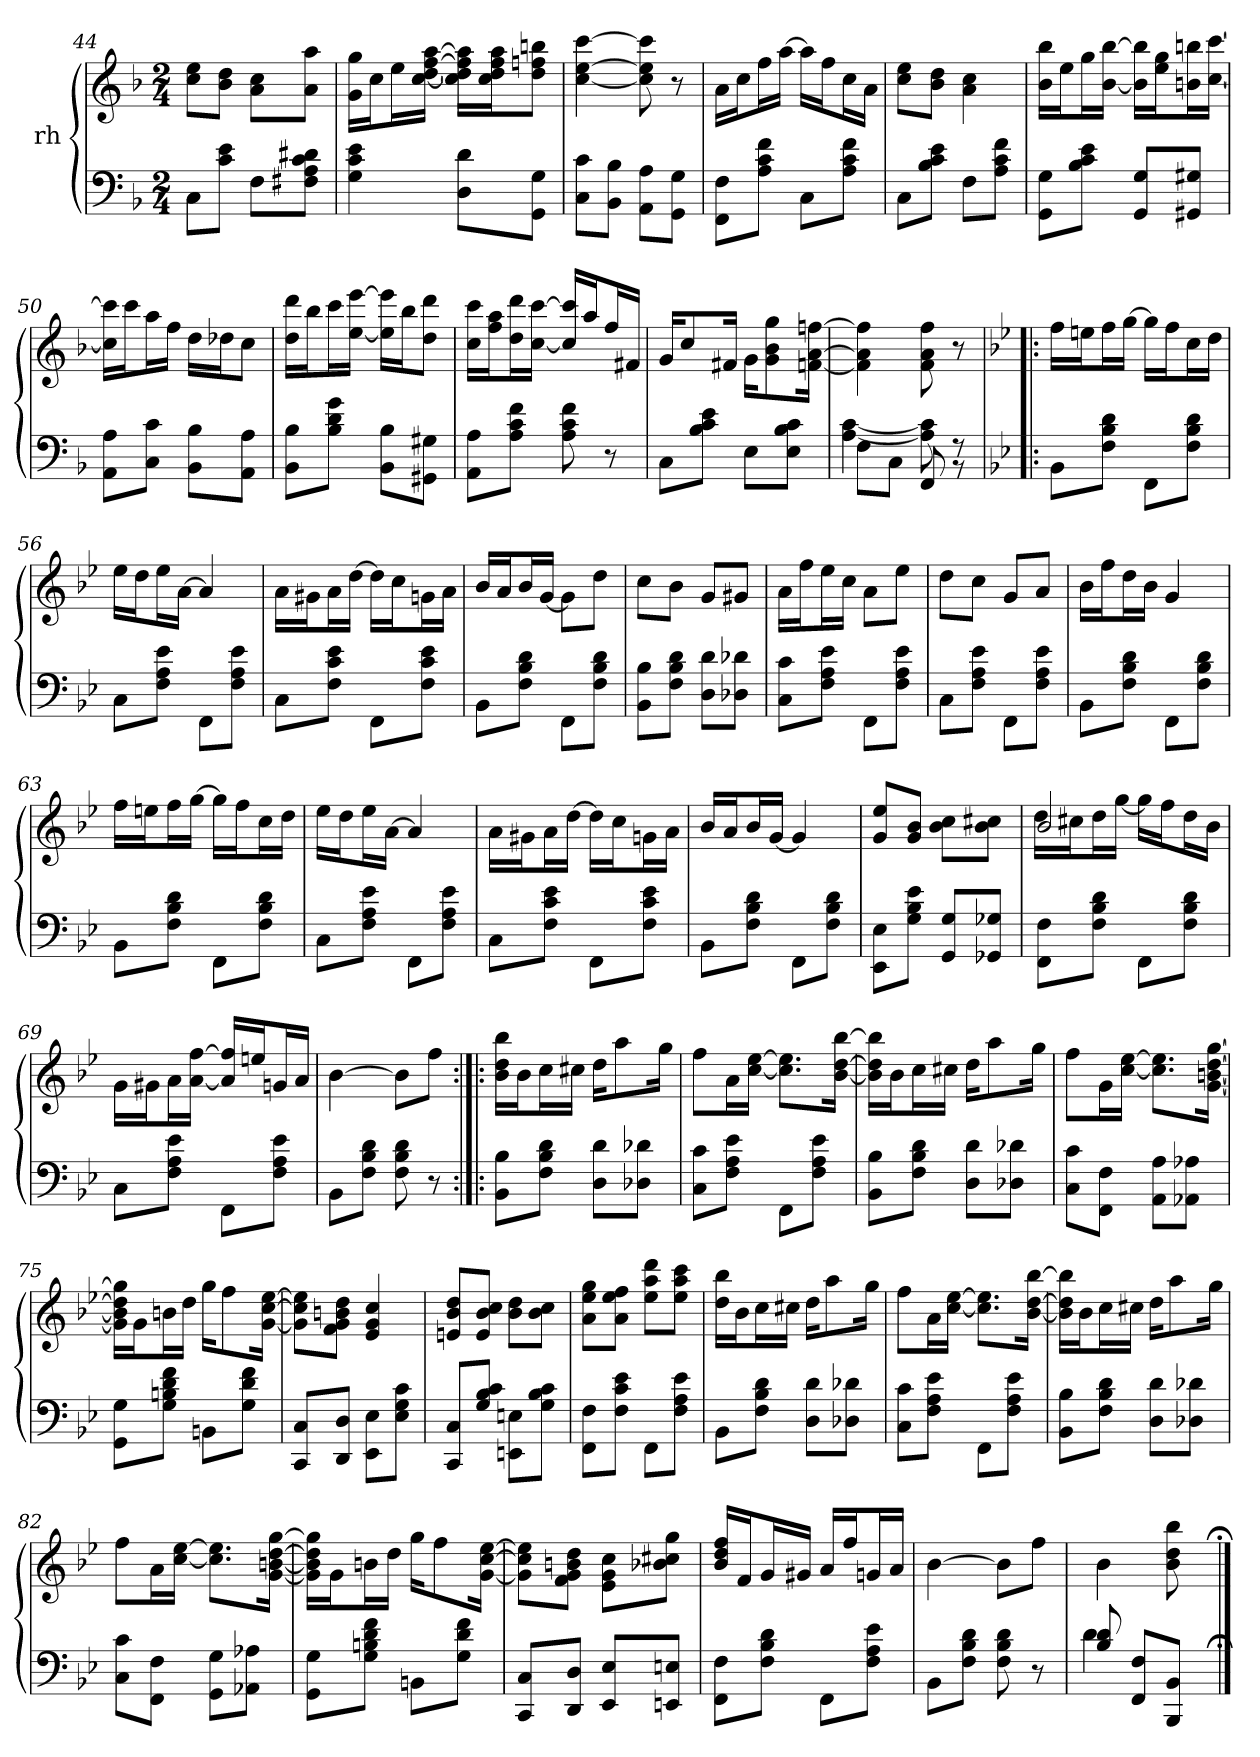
**kern	**kern
*part1	*part1
*staff2	*staff1
*I"rh	*
*clefF4	*clefG2
*k[b-]	*k[b-]
*M2/4	*M2/4
=44	=44
*^	*
8C\L	4C	8cc\ 8ee\L
8c\ 8e\J	.	8b-\ 8dd\J
8F\L	4ryy	8a\ 8cc\L
8F#X\ 8A\ 8c\ 8d#X\J	.	8a\ 8aa\J
*v	*v	*
=45	=45
4G 4c 4e	16g\ 16gg\LL
.	16cc\J
.	16ee\L
.	[16cc\ [16dd\ [16ff\ [16aa\JJ
8D\ 8d\L	16cc]\ 16dd]\ 16ff]\ 16aa]\LL
.	16cc\ 16dd\ 16ff\ 16aa\J
8GG\ 8G\J	8dd\ 8ffn\ 8bbn\J
=46	=46
8C\ 8c\L	[4cc [4ee [4ccc
8BB-\ 8B-\J	.
8AA\ 8A\L	8cc] 8ee] 8ccc]
8GG\ 8G\J	8r
=47	=47
8FF\ 8F\L	16a\LL
.	16cc\J
8A\ 8c\ 8f\J	16ff\L
.	[16aa\JJ
8C\L	16aa\LL]
.	16ff\J
8A\ 8c\ 8f\J	16cc\L
.	16a\JJ
=48	=48
8C\L	8cc\ 8ee\L
8B-\ 8c\ 8e\J	8b-\ 8dd\J
8F\L	4a 4cc
8A\ 8c\ 8f\J	.
=49	=49
8GG\ 8G\L	16b-\ 16bb-\LL
.	16ee\J
8B-\ 8c\ 8e\J	16gg\L
.	[16b-\ [16bb-\JJ
8GG/ 8G/L	16b-]\ 16bb-]\LL
.	16ee\ 16gg\J
8GG#X/ 8G#X/J	16bn\ 16bbn\L
.	[16cc\ [16ccc\JJ
=50	=50
8AA\ 8A\L	16cc]\ 16ccc]\LL
.	16ccc\J
8C\ 8c\J	16aa\L
.	16ff\JJ
8BB-\ 8B-\L	16dd\LL
.	16dd-X\J
8AA\ 8A\J	8cc\J
=51	=51
8BB-\ 8B-\L	16dd\ 16ddd\LL
.	16bb-\J
8B-\ 8d\ 8g\J	16ccc\L
.	[16ee\ [16eee\JJ
8BB-\ 8B-\L	16ee]\ 16eee]\LL
.	16bb-\J
8GG#X\ 8G#X\J	8dd\ 8ddd\J
=52	=52
8AA\ 8A\L	16cc\ 16ccc\LL
.	16ff\ 16aa\J
8A\ 8c\ 8f\J	16dd\ 16ddd\L
.	[16cc\ [16ccc\JJ
8A 8c 8f	16cc]/ 16ccc]/LL
.	16aa/J
8r	16ff/L
.	16f#X/JJ
=53	=53
8C\L	16g/KL
.	8cc/
8B-\ 8c\ 8e\J	.
.	16f#X/Jk
8E\L	16g\KL
.	8g\ 8b-\ 8gg\
8E\ 8B-\ 8c\J	.
.	[16fn\ [16a\ [16ffn\Jk
=54	=54
*^	*
8F\L	[4A [4c	4f] 4a] 4ff]
8C\J	.	.
8FF	8A] 8c]	8f 8a 8ff
8r	8r	8r
*v	*v	*
=55!|:	=55!|:
*k[b-e-]	*k[b-e-]
*B-:	*B-:
8BB-\L	16ff\LL
.	16een\J
8F\ 8B-\ 8d\J	16ff\L
.	[16gg\JJ
8FF\L	16gg\LL]
.	16ff\J
8F\ 8B-\ 8d\J	16cc\L
.	16dd\JJ
=56	=56
8C\L	16ee-\LL
.	16dd\J
8F\ 8A\ 8e-\J	16ee-\L
.	[16a\JJ
8FF\L	4a]
8F\ 8A\ 8e-\J	.
=57	=57
8C\L	16a\LL
.	16g#X\J
8F\ 8c\ 8e-\J	16a\L
.	[16dd\JJ
8FF\L	16dd\LL]
.	16cc\J
8F\ 8c\ 8e-\J	16gn\L
.	16a\JJ
=58	=58
8BB-\L	16b-/LL
.	16a/J
8F\ 8B-\ 8d\J	16b-/L
.	[16g/JJ
8FF\L	8g\L]
8F\ 8B-\ 8d\J	8dd\J
=59	=59
8BB-\ 8B-\L	8cc\L
8F\ 8B-\ 8d\J	8b-\J
8D\ 8d\L	8g/L
8D-X\ 8d-X\J	8g#X/J
=60	=60
8C\ 8c\L	16a\LL
.	16ff\J
8F\ 8A\ 8e-\J	16ee-\L
.	16cc\JJ
8FF\L	8a\L
8F\ 8A\ 8e-\J	8ee-\J
=61	=61
8C\L	8dd\L
8F\ 8A\ 8e-\J	8cc\J
8FF\L	8g/L
8F\ 8A\ 8e-\J	8a/J
=62	=62
8BB-\L	16b-\LL
.	16ff\J
8F\ 8B-\ 8d\J	16dd\L
.	16b-\JJ
8FF\L	4g
8F\ 8B-\ 8d\J	.
=63	=63
8BB-\L	16ff\LL
.	16een\J
8F\ 8B-\ 8d\J	16ff\L
.	[16gg\JJ
8FF\L	16gg\LL]
.	16ff\J
8F\ 8B-\ 8d\J	16cc\L
.	16dd\JJ
=64	=64
8C\L	16ee-\LL
.	16dd\J
8F\ 8A\ 8e-\J	16ee-\L
.	[16a\JJ
8FF\L	4a]
8F\ 8A\ 8e-\J	.
=65	=65
8C\L	16a\LL
.	16g#X\J
8F\ 8c\ 8e-\J	16a\L
.	[16dd\JJ
8FF\L	16dd\LL]
.	16cc\J
8F\ 8c\ 8e-\J	16gn\L
.	16a\JJ
=66	=66
8BB-\L	16b-/LL
.	16a/J
8F\ 8B-\ 8d\J	16b-/L
.	[16g/JJ
8FF\L	4g]
8F\ 8B-\ 8d\J	.
=67	=67
8EE-\ 8E-\L	8g/ 8ee-/L
8G\ 8B-\ 8e-\J	8g/ 8b-/J
8GG/ 8G/L	8b-\ 8cc\L
8GG-X/ 8G-X/J	8b-\ 8cc#X\J
=68	=68
*	*^
8FF\ 8F\L	2b-	16dd\LL
.	.	16cc#X\J
8F\ 8B-\ 8d\J	.	16dd\L
.	.	[16gg\JJ
8FF\L	.	16gg\LL]
.	.	16ff\J
8F\ 8B-\ 8d\J	.	16dd\L
.	.	16b-\JJ
*	*v	*v
=69	=69
8C\L	16g\LL
.	16g#X\J
8F\ 8A\ 8e-\J	16a\L
.	[16a\ [16ff\JJ
8FF\L	16a]/ 16ff]/LL
.	16een/J
8F\ 8A\ 8e-\J	16gn/L
.	16a/JJ
=70	=70
8BB-\L	[4b-
8F\ 8B-\ 8d\J	.
8F 8B- 8d	8b-\L]
8r	8ff\J
=71:|!|:	=71:|!|:
8BB-\ 8B-\L	16b-\ 16dd\ 16bb-\LL
.	16b-\J
8F\ 8B-\ 8d\J	16cc\L
.	16cc#X\JJ
8D\ 8d\L	16dd\KL
.	8aa\
8D-X\ 8d-X\J	.
.	16gg\Jk
=72	=72
8C\ 8c\L	8ff\L
8F\ 8A\ 8e-\J	16a\L
.	[16cc\ [16ee-\JJ
8FF\L	8.cc]\ 8.ee-]\L
8F\ 8A\ 8e-\J	.
.	[16b-\ [16dd\ [16bb-\Jk
=73	=73
8BB-\ 8B-\L	16b-]\ 16dd]\ 16bb-]\LL
.	16b-\J
8F\ 8B-\ 8d\J	16cc\L
.	16cc#X\JJ
8D\ 8d\L	16dd\KL
.	8aa\
8D-X\ 8d-X\J	.
.	16gg\Jk
=74	=74
8C\ 8c\L	8ff\L
8FF\ 8F\J	16g\L
.	[16cc\ [16ee-\JJ
8AA\ 8A\L	8.cc]\ 8.ee-]\L
8AA-X\ 8A-X\J	.
.	[16g\ [16bn\ [16dd\ [16gg\Jk
=75	=75
8GG\ 8G\L	16g]\ 16bn]\ 16dd]\ 16gg]\LL
.	16g\J
8G\ 8Bn\ 8d\ 8f\J	16bn\L
.	16dd\JJ
8BBn\L	16gg\KL
.	8ff\
8G\ 8d\ 8f\J	.
.	[16g\ [16cc\ [16ee-\Jk
=76	=76
8CC/ 8C/L	8g]\ 8cc]\ 8ee-]\L
8DD/ 8D/J	8f\ 8g\ 8bn\ 8dd\J
8EE-\ 8E-\L	4e- 4g 4cc
8E-\ 8G\ 8c\J	.
=77	=77
8CC/ 8C/L	8en/ 8b-/ 8dd/L
8G/ 8B-/ 8c/J	8e/ 8b-/ 8cc/J
8EEn\ 8En\L	8b-\ 8dd\L
8G\ 8B-\ 8c\J	8b-\ 8cc\J
=78	=78
8FF\ 8F\L	8a\ 8ee-\ 8gg\L
8F\ 8c\ 8e-\J	8a\ 8ee-\ 8ff\J
8FF\L	8ee-\ 8aa\ 8ddd\L
8F\ 8A\ 8e-\J	8ee-\ 8aa\ 8ccc\J
=79	=79
8BB-\L	16dd\ 16bb-\LL
.	16b-\J
8F\ 8B-\ 8d\J	16cc\L
.	16cc#X\JJ
8D\ 8d\L	16dd\KL
.	8aa\
8D-X\ 8d-X\J	.
.	16gg\Jk
=80	=80
8C\ 8c\L	8ff\L
8F\ 8A\ 8e-\J	16a\L
.	[16cc\ [16ee-\JJ
8FF\L	8.cc]\ 8.ee-]\L
8F\ 8A\ 8e-\J	.
.	[16b-\ [16dd\ [16bb-\Jk
=81	=81
8BB-\ 8B-\L	16b-]\ 16dd]\ 16bb-]\LL
.	16b-\J
8F\ 8B-\ 8d\J	16cc\L
.	16cc#X\JJ
8D\ 8d\L	16dd\KL
.	8aa\
8D-X\ 8d-X\J	.
.	16gg\Jk
=82	=82
8C\ 8c\L	8ff\L
8FF\ 8F\J	16a\L
.	[16cc\ [16ee-\JJ
8GG\ 8G\L	8.cc]\ 8.ee-]\L
8AA-X\ 8A-X\J	.
.	[16g\ [16bn\ [16dd\ [16gg\Jk
=83	=83
8GG\ 8G\L	16g]\ 16b]\ 16dd]\ 16gg]\LL
.	16g\J
8G\ 8Bn\ 8d\ 8f\J	16bn\L
.	16dd\JJ
8BBn\L	16gg\KL
.	8ff\
8G\ 8d\ 8f\J	.
.	[16g\ [16cc\ [16ee-\Jk
=84	=84
8CC/ 8C/L	8g]\ 8cc]\ 8ee-]\L
8DD/ 8D/J	8f\ 8g\ 8bn\ 8dd\J
8EE-/ 8E-/L	8e-\ 8g\ 8cc\L
8EEn/ 8En/J	8b-X\ 8cc#X\ 8gg\J
=85	=85
8FF\ 8F\L	16b-/ 16dd/ 16ff/LL
.	16f/J
8F\ 8B-\ 8d\J	16g/L
.	16g#X/JJ
8FF\L	16a/LL
.	16ff/J
8F\ 8A\ 8e-\J	16gn/L
.	16a/JJ
=86	=86
8BB-\L	[4b-
8F\ 8B-\ 8d\J	.
8F 8B- 8d	8b-\L]
8r	8ff\J
=87	=87
*^	*
8B- 8d	4d	4b-
8FF/ 8F/L	.	.
8BBB-/ 8BB-/J	8ryy	8b- 8dd 8bb-
*v	*v	*
==;	==;
*-	*-
